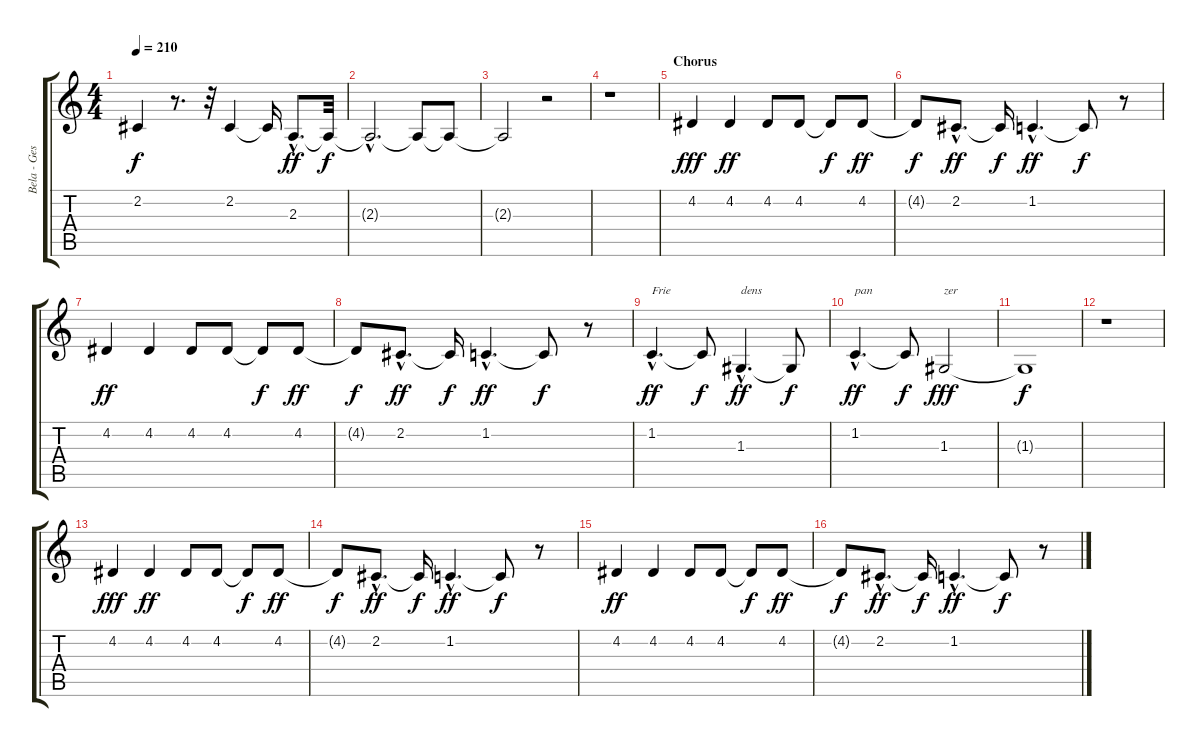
\track ("Bela - Gesang" "Bela - Ges") {instrument bassoon}
\staff {score tabs}
\tuning (E4 B3 G3 D3 A2 E2) {hide}
\ts (4 4)
\tempo 210
\clef g2
\ks c
2.2.4{dy f} r.8{d} r.32 2.2.4 2.2{t}.16 2.3{hac}.8{d dy ff} 2.3{t}.32{dy f} |
2.3{hac t}.2{d} 2.3{t}.8 2.3{t}.8 |
2.3{t}.2 r.2 |
r.1 |
\section ("" "Chorus")
4.2.4{dy fff} 4.2.4{dy ff} 4.2.8 4.2.8 4.2{t}.8{dy f} 4.2.8{dy ff} |
4.2{t}.8{dy f} 2.2{hac}.8{d dy ff} 2.2{t}.16{dy f} 1.2{hac}.4{d dy ff} 1.2{t}.8{dy f} r.8 |
4.2.4{dy ff} 4.2.4 4.2.8 4.2.8 4.2{t}.8{dy f} 4.2.8{dy ff} |
4.2{t}.8{dy f} 2.2{hac}.8{d dy ff} 2.2{t}.16{dy f} 1.2{hac}.4{d dy ff} 1.2{t}.8{dy f} r.8 |
1.2{hac}.4{d txt "Frie" dy ff} 1.2{t}.8{dy f} 1.3{hac}.4{d txt "dens" dy ff} 1.3{t}.8{dy f} |
1.2{hac}.4{d txt "pan" dy ff} 1.2{t}.8{dy f} 1.3.2{txt "zer" dy fff} |
1.3{t}.1{dy f} |
r.1 |
4.2.4{dy fff} 4.2.4{dy ff} 4.2.8 4.2.8 4.2{t}.8{dy f} 4.2.8{dy ff} |
4.2{t}.8{dy f} 2.2{hac}.8{d dy ff} 2.2{t}.16{dy f} 1.2{hac}.4{d dy ff} 1.2{t}.8{dy f} r.8 |
4.2.4{dy ff} 4.2.4 4.2.8 4.2.8 4.2{t}.8{dy f} 4.2.8{dy ff} |
4.2{t}.8{dy f} 2.2{hac}.8{d dy ff} 2.2{t}.16{dy f} 1.2{hac}.4{d dy ff} 1.2{t}.8{dy f} r.8
